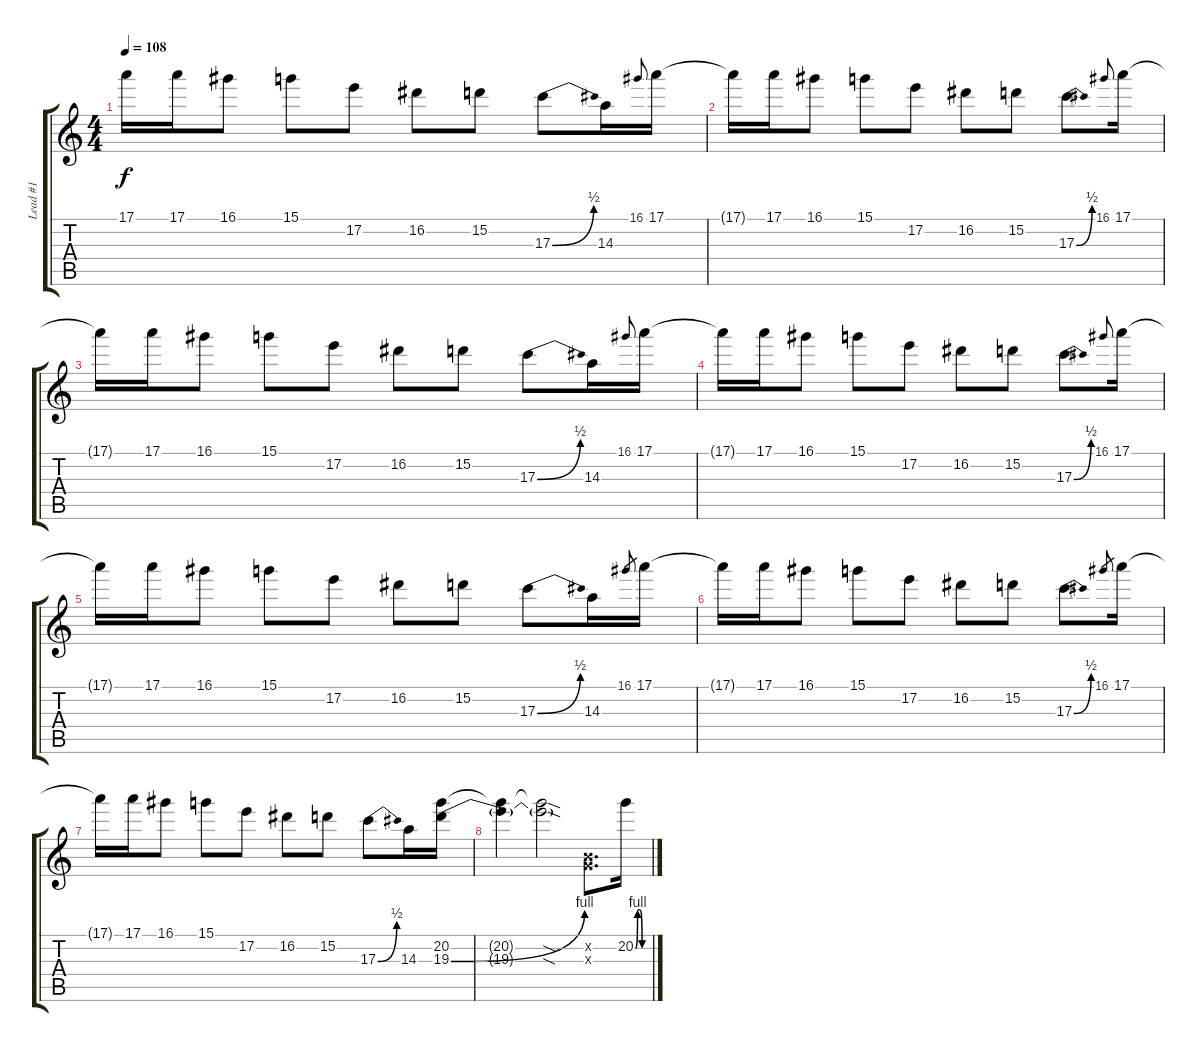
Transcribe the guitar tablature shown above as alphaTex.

\track ("Lead #1" "Lead #1") {instrument overdrivenguitar}
\staff {score tabs}
\tuning (E4 B3 G3 D3 A2 E2) {hide}
\ts (4 4)
\tempo 108
\clef g2
\ks c
17.1{t}.16{dy f} 17.1.16 16.1.8 15.1.8 17.2.8 16.2.8 15.2.8 17.3{be (bend 0 0 60 2)}.8 14.3.16 16.1.8{gr onbeat} 17.1.16 |
17.1{t}.16 17.1.16 16.1.8 15.1.8 17.2.8 16.2.8 15.2.8 17.3{be (bend 0 0 60 2)}.8{d} 16.1.8{gr onbeat} 17.1.16 |
17.1{t}.16 17.1.16 16.1.8 15.1.8 17.2.8 16.2.8 15.2.8 17.3{be (bend 0 0 60 2)}.8 14.3.16 16.1.8{gr onbeat} 17.1.16 |
17.1{t}.16 17.1.16 16.1.8 15.1.8 17.2.8 16.2.8 15.2.8 17.3{be (bend 0 0 60 2)}.8{d} 16.1.8{gr onbeat} 17.1.16 |
17.1{t}.16 17.1.16 16.1.8 15.1.8 17.2.8 16.2.8 15.2.8 17.3{be (bend 0 0 60 2)}.8 14.3.16 16.1.8{gr} 17.1.16 |
17.1{t}.16 17.1.16 16.1.8 15.1.8 17.2.8 16.2.8 15.2.8 17.3{be (bend 0 0 60 2)}.8{d} 16.1.8{gr} 17.1.16 |
17.1{t}.16 17.1.16 16.1.8 15.1.8 17.2.8 16.2.8 15.2.8 17.3{be (bend 0 0 60 2)}.8 14.3.16 (20.2 19.3{be (bend 0 0 60 4)}).16 |
(20.2{t} 19.3{t}).4 (20.2{sod t} 19.3{sod t}).2 (0.2{x} 0.3{x}).8{d} 20.2{be (custom 0 0 10 4 20 4 30 0 60 0)}.16{instrument overdrivenguitar}
